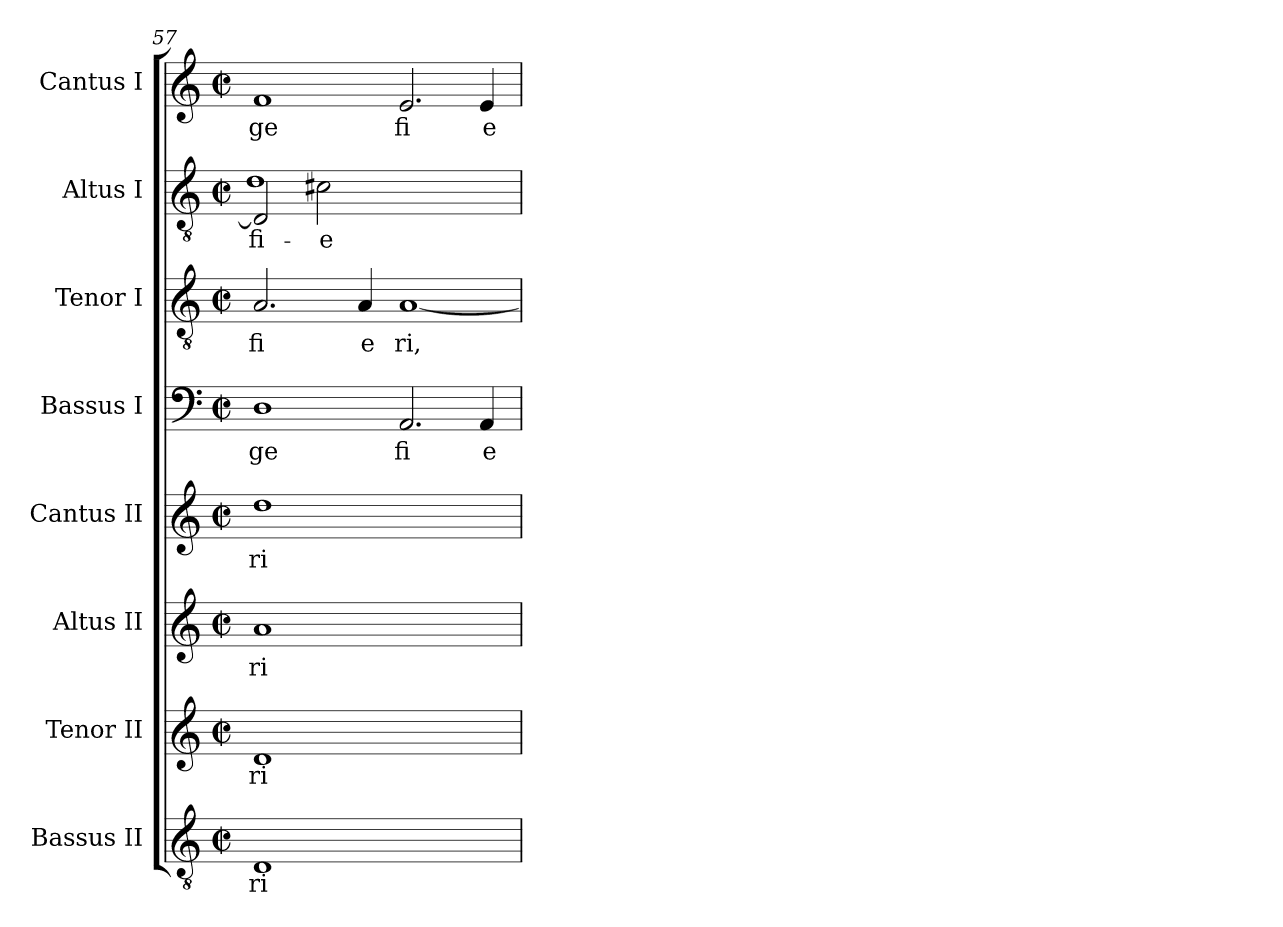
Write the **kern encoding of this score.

**kern	**text	**kern	**text	**kern	**text	**kern	**text	**kern	**text	**kern	**text	**kern	**text	**kern	**text
*part8	*part8	*part7	*part7	*part6	*part6	*part5	*part5	*part4	*part4	*part3	*part3	*part2	*part2	*part1	*part1
*staff8	*staff8	*staff7	*staff7	*staff6	*staff6	*staff5	*staff5	*staff4	*staff4	*staff3	*staff3	*staff2	*staff2	*staff1	*staff1
*I"Bassus II	*	*I"Tenor II	*	*I"Altus II	*	*I"Cantus II	*	*I"Bassus I	*	*I"Tenor I	*	*I"Altus I	*	*I"Cantus I	*
!!LO:LB:g=z
*clefGv2	*	*clefG2	*	*clefG2	*	*clefG2	*	*clefF4	*	*clefGv2	*	*clefGv2	*	*clefG2	*
*	*	*	*	*	*	*k[]	*	*	*	*	*	*	*	*	*
*	*	*	*	*	*	*C:	*	*	*	*	*	*	*	*	*
*M2/2	*	*M2/2	*	*M2/2	*	*M2/2	*	*M2/2	*	*M2/2	*	*M2/2	*	*M2/2	*
*met(c|)	*	*met(c|)	*	*met(c|)	*	*met(c|)	*	*met(c|)	*	*met(c|)	*	*met(c|)	*	*met(c|)	*
=57	=57	=57	=57	=57	=57	=57	=57	=57	=57	=57	=57	=57	=57	=57	=57
!	!LO:LY:b:cj	!	!LO:LY:b:cj	!	!LO:LY:b:cj	!	!LO:LY:b:cj	!	!LO:LY:b:cj	!	!LO:LY:b:cj	!	!LO:LY:b:cj	!	!LO:LY:b:cj
*	*	*	*	*	*	*	*	*	*	*	*	*^	*	*	*
1D	ri	1d	-ri	1a	ri	1dd	-ri	1D	-ge	2.A/	fi	2D/]	1d	fi-	1f	ge
!	!	!	!	!	!	!	!	!	!	!	!	!	!	!LO:LY:b:cj	!	!
.	.	.	.	.	.	.	.	.	.	.	.	2c#X\	.	-e-	.	.
!	!	!	!	!	!	!	!	!	!	!	!LO:LY:b:cj	!	!	!	!	!
.	.	.	.	.	.	.	.	.	.	4A/	e	.	.	.	.	.
!	!	!	!	!	!	!	!	!	!LO:LY:b:cj	!	!LO:LY:b:cj	!	!	!	!	!LO:LY:b:cj
1ryy	.	1ryy	.	1ryy	.	1ryy	.	2.AA/	fi	[<1A	ri,	1ryy	1ryy	.	2.e/	fi
!	!	!	!	!	!	!	!	!	!LO:LY:b:cj	!	!	!	!	!	!	!LO:LY:b:cj
.	.	.	.	.	.	.	.	4AA/	e	.	.	.	.	.	4e/	e
*	*	*	*	*	*	*	*	*	*	*	*	*v	*v	*	*	*
=	=	=	=	=	=	=	=	=	=	=	=	=	=	=	=
*-	*-	*-	*-	*-	*-	*-	*-	*-	*-	*-	*-	*-	*-	*-	*-
